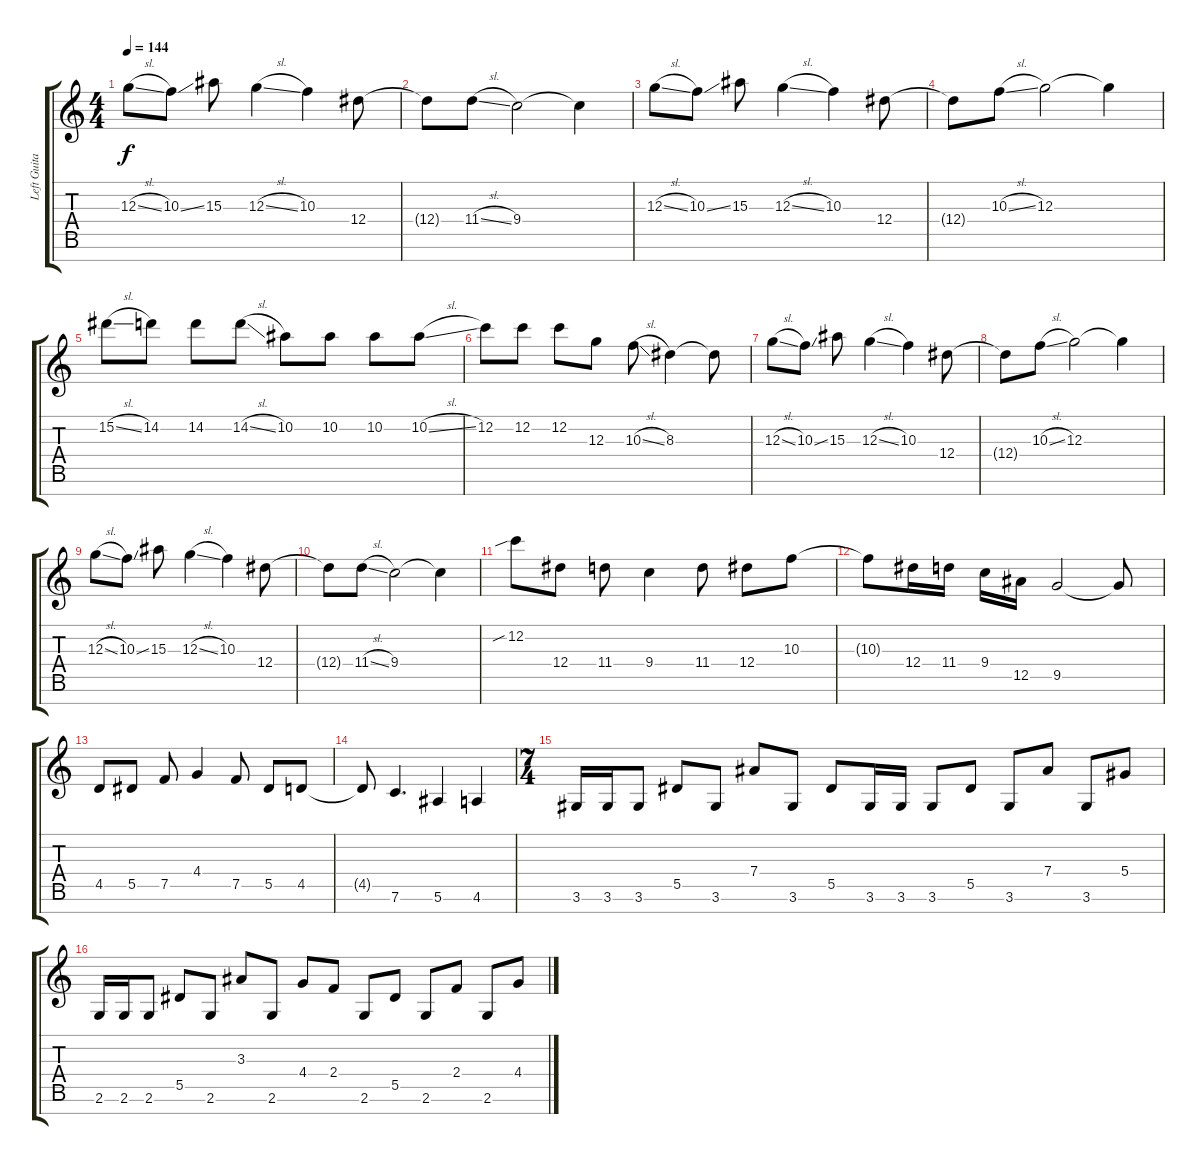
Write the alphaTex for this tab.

\track ("Left Guitar" "Left Guita") {instrument distortionguitar}
\staff {score tabs}
\tuning (F4 C4 G3 Eb3 Bb2 F2 C2) {hide}
\ts (4 4)
\tempo 144
\clef g2
\ks c
12.3{sl}.8{dy f} 10.3{ss}.8 15.3.8 12.3{sl}.4 10.3.4 12.4.8 |
12.4{t}.8 11.4{sl}.8 9.4.2 9.4{t}.4 |
12.3{sl}.8 10.3{ss}.8 15.3.8 12.3{sl}.4 10.3.4 12.4.8 |
12.4{t}.8 10.3{sl}.8 12.3.2 12.3{t}.4 |
15.2{sl}.8 14.2.8 14.2.8 14.2{sl}.8 10.2.8 10.2.8 10.2.8 10.2{sl}.8 |
12.2.8 12.2.8 12.2.8 12.3.8 10.3{sl}.8 8.3.4 8.3{t}.8 |
12.3{sl}.8 10.3{ss}.8 15.3.8 12.3{sl}.4 10.3.4 12.4.8 |
12.4{t}.8 10.3{sl}.8 12.3.2 12.3{t}.4 |
12.3{sl}.8 10.3{ss}.8 15.3.8 12.3{sl}.4 10.3.4 12.4.8 |
12.4{t}.8 11.4{sl}.8 9.4.2 9.4{t}.4 |
12.2{sib}.8 12.4.8 11.4.8 9.4.4 11.4.8 12.4.8 10.3.8 |
10.3{t}.8 12.4.16 11.4.16 9.4.16 12.5.16 9.5.2 9.5{t}.8 |
4.5.8 5.5.8 7.5.8 4.4.4 7.5.8 5.5.8 4.5.8 |
4.5{t}.8 7.6.4{d} 5.6.4 4.6.4 |
\ts (7 4)
3.6.16 3.6.16 3.6.8 5.5.8 3.6.8 7.4.8 3.6.8 5.5.8 3.6.16 3.6.16 3.6.8 5.5.8 3.6.8 7.4.8 3.6.8 5.4.8 |
2.6.16 2.6.16 2.6.8 5.5.8 2.6.8 3.3.8 2.6.8 4.4.8 2.4.8 2.6.8 5.5.8 2.6.8 2.4.8 2.6.8 4.4.8
